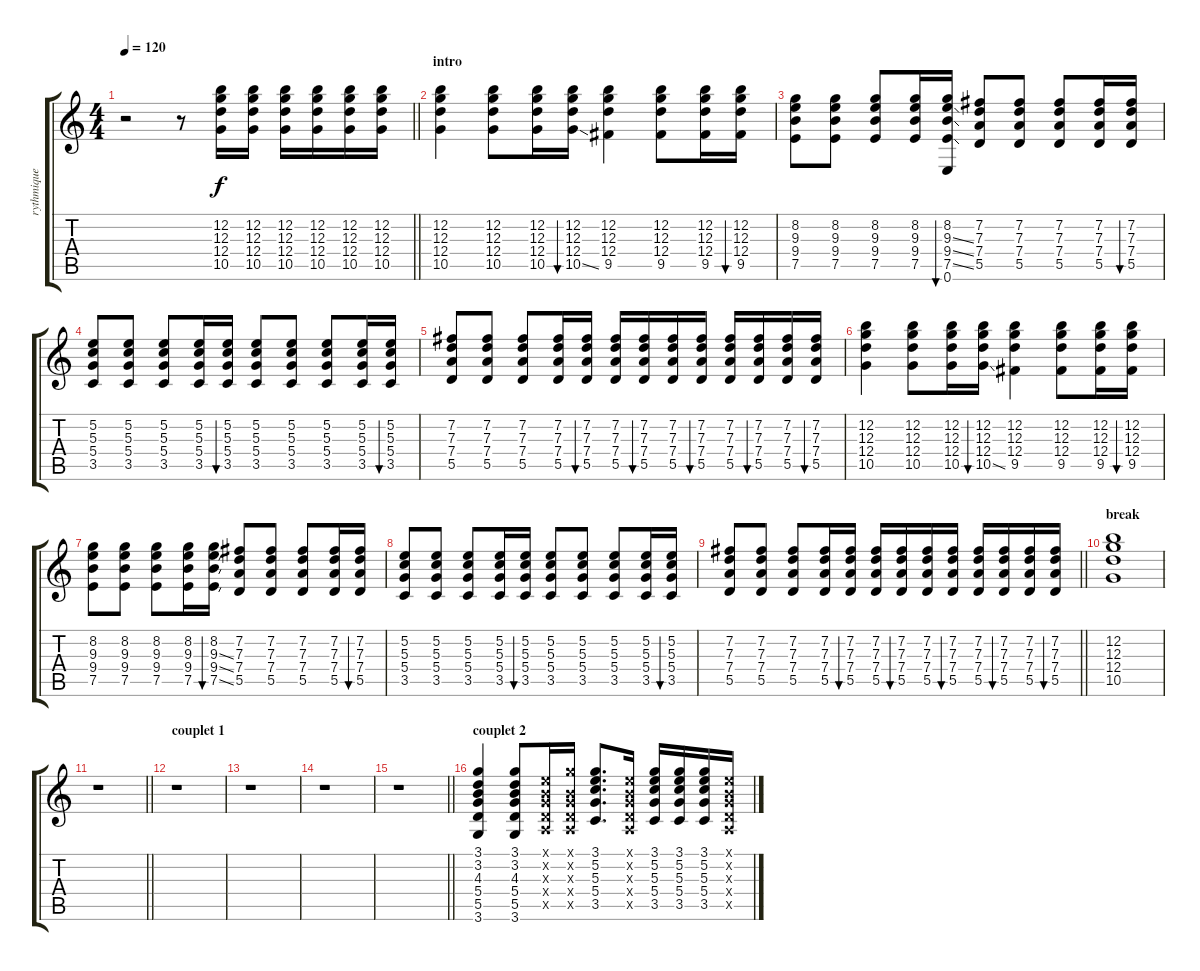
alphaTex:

\track ("rythmique" "rythmique") {instrument electricguitarclean}
\staff {score tabs}
\tuning (E4 B3 G3 D3 A2 E2) {hide}
\ts (4 4)
\tempo 120
\clef g2
\barLineRight lightlight
\ks c
r.2{dy f instrument electricguitarclean} r.8 (12.2 12.3 12.4 10.5).16 (12.2 12.3 12.4 10.5).16 (12.2 12.3 12.4 10.5).16 (12.2 12.3 12.4 10.5).16 (12.2 12.3 12.4 10.5).16 (12.2 12.3 12.4 10.5).16 |
\section ("" "intro")
(12.2 12.3 12.4 10.5).4 (12.2 12.3 12.4 10.5).8 (12.2 12.3 12.4 10.5).16 (12.2 12.3 12.4 10.5{ss}).16{bu 60} (12.2 12.3 12.4 9.5).4 (12.2 12.3 12.4 9.5).8 (12.2 12.3 12.4 9.5).16 (12.2 12.3 12.4 9.5).16{bu 60} |
(8.2 9.3 9.4 7.5).8 (8.2 9.3 9.4 7.5).8 (8.2 9.3 9.4 7.5).8 (8.2 9.3 9.4 7.5).16 (8.2 9.3{ss} 9.4{ss} 7.5{ss} 0.6).16{bu 60} (7.2 7.3 7.4 5.5).8 (7.2 7.3 7.4 5.5).8 (7.2 7.3 7.4 5.5).8 (7.2 7.3 7.4 5.5).16 (7.2 7.3 7.4 5.5).16{bu 60} |
(5.2 5.3 5.4 3.5).8 (5.2 5.3 5.4 3.5).8 (5.2 5.3 5.4 3.5).8 (5.2 5.3 5.4 3.5).16 (5.2 5.3 5.4 3.5).16{bu 60} (5.2 5.3 5.4 3.5).8 (5.2 5.3 5.4 3.5).8 (5.2 5.3 5.4 3.5).8 (5.2 5.3 5.4 3.5).16 (5.2 5.3 5.4 3.5).16{bu 60} |
(7.2 7.3 7.4 5.5).8 (7.2 7.3 7.4 5.5).8 (7.2 7.3 7.4 5.5).8 (7.2 7.3 7.4 5.5).16 (7.2 7.3 7.4 5.5).16{bu 60} (7.2 7.3 7.4 5.5).16 (7.2 7.3 7.4 5.5).16{bu 60} (7.2 7.3 7.4 5.5).16 (7.2 7.3 7.4 5.5).16{bu 60} (7.2 7.3 7.4 5.5).16 (7.2 7.3 7.4 5.5).16{bu 60} (7.2 7.3 7.4 5.5).16 (7.2 7.3 7.4 5.5).16{bu 60} |
(12.2 12.3 12.4 10.5).4 (12.2 12.3 12.4 10.5).8 (12.2 12.3 12.4 10.5).16 (12.2 12.3 12.4 10.5{ss}).16{bu 60} (12.2 12.3 12.4 9.5).4 (12.2 12.3 12.4 9.5).8 (12.2 12.3 12.4 9.5).16 (12.2 12.3 12.4 9.5).16{bu 60} |
(8.2 9.3 9.4 7.5).8 (8.2 9.3 9.4 7.5).8 (8.2 9.3 9.4 7.5).8 (8.2 9.3 9.4 7.5).16 (8.2 9.3{ss} 9.4{ss} 7.5{ss}).16{bu 60} (7.2 7.3 7.4 5.5).8 (7.2 7.3 7.4 5.5).8 (7.2 7.3 7.4 5.5).8 (7.2 7.3 7.4 5.5).16 (7.2 7.3 7.4 5.5).16{bu 60} |
(5.2 5.3 5.4 3.5).8 (5.2 5.3 5.4 3.5).8 (5.2 5.3 5.4 3.5).8 (5.2 5.3 5.4 3.5).16 (5.2 5.3 5.4 3.5).16{bu 60} (5.2 5.3 5.4 3.5).8 (5.2 5.3 5.4 3.5).8 (5.2 5.3 5.4 3.5).8 (5.2 5.3 5.4 3.5).16 (5.2 5.3 5.4 3.5).16{bu 60} |
\barLineRight lightlight
(7.2 7.3 7.4 5.5).8 (7.2 7.3 7.4 5.5).8 (7.2 7.3 7.4 5.5).8 (7.2 7.3 7.4 5.5).16 (7.2 7.3 7.4 5.5).16{bu 60} (7.2 7.3 7.4 5.5).16 (7.2 7.3 7.4 5.5).16{bu 60} (7.2 7.3 7.4 5.5).16 (7.2 7.3 7.4 5.5).16{bu 60} (7.2 7.3 7.4 5.5).16 (7.2 7.3 7.4 5.5).16{bu 60} (7.2 7.3 7.4 5.5).16 (7.2 7.3 7.4 5.5).16{bu 60} |
\section ("" "break")
(12.2 12.3 12.4 10.5).1{volume 0} |
\barLineRight lightlight
r.1 |
\section ("" "couplet 1")
r.1 |
r.1 |
r.1 |
\barLineRight lightlight
r.1 |
\section ("" "couplet 2")
(3.1 3.2 4.3 5.4 5.5 3.6).4{volume 13} (3.1 3.2 4.3 5.4 5.5 3.6).8 (0.1{x} 0.2{x} 0.3{x} 0.4{x} 0.5{x}).16 (3.1{x} 0.2{x} 0.3{x} 0.4{x} 0.5{x}).16 (3.1 5.2 5.3 5.4 3.5).8{d} (0.1{x} 0.2{x} 0.3{x} 0.4{x} 0.5{x}).16 (3.1 5.2 5.3 5.4 3.5).16 (3.1 5.2 5.3 5.4 3.5).16 (3.1 5.2 5.3 5.4 3.5).16 (0.1{x} 0.2{x} 0.3{x} 0.4{x} 0.5{x}).16
